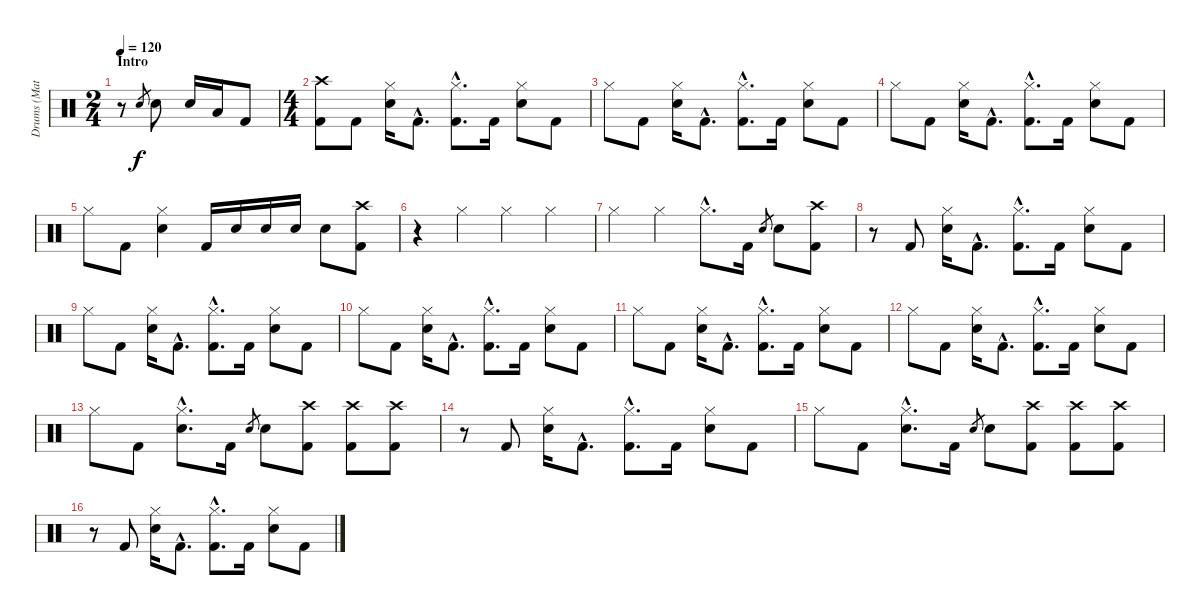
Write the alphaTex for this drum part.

\track ("Drums (Matt)" "Drums (Mat") {instrument percussion}
\staff {score}
\articulation defaults
\ts (2 4)
\section ("" "Intro")
\tempo 120
\clef neutral
\ks c
r.8{dy f} "Snare (hit) 2".8{gr} "Snare (hit) 2".8 "Snare (hit) 2".16 "Low Tom (hit)".16 "Kick (hit) 2".8 |
\ts (4 4)
("Crash high (hit)" "Kick (hit) 2").8 "Kick (hit) 2".8 ("Hi-Hat (closed)" "Snare (hit) 2").16 "Kick (hit) 2"{hac}.8{d} ("Hi-Hat (closed)"{hac} "Kick (hit) 2"{hac}).8{d} "Kick (hit) 2".16 ("Hi-Hat (closed)" "Snare (hit) 2").8 "Kick (hit) 2".8 |
"Hi-Hat (closed)".8 "Kick (hit) 2".8 ("Hi-Hat (closed)" "Snare (hit) 2").16 "Kick (hit) 2"{hac}.8{d} ("Hi-Hat (closed)"{hac} "Kick (hit) 2"{hac}).8{d} "Kick (hit) 2".16 ("Hi-Hat (closed)" "Snare (hit) 2").8 "Kick (hit) 2".8 |
"Hi-Hat (closed)".8 "Kick (hit) 2".8 ("Hi-Hat (closed)" "Snare (hit) 2").16 "Kick (hit) 2"{hac}.8{d} ("Hi-Hat (closed)"{hac} "Kick (hit) 2"{hac}).8{d} "Kick (hit) 2".16 ("Hi-Hat (closed)" "Snare (hit) 2").8 "Kick (hit) 2".8 |
"Hi-Hat (closed)".8 "Kick (hit) 2".8 ("Hi-Hat (closed)" "Snare (hit) 2").4 "Kick (hit) 2".16 "Snare (hit) 2".16 "Snare (hit) 2".16 "Snare (hit) 2".16 "Snare (hit) 2".8 ("Crash high (hit)" "Kick (hit) 2").8 |
r.4 "Hi-Hat (closed)".4 "Hi-Hat (closed)".4 "Hi-Hat (closed)".4 |
"Hi-Hat (closed)".4 "Hi-Hat (closed)".4 "Hi-Hat (closed)"{hac}.8{d} "Kick (hit) 2".16 "Snare (hit) 2".8{gr} "Snare (hit) 2".8 ("Crash high (hit)" "Kick (hit) 2").8 |
r.8 "Kick (hit) 2".8 ("Hi-Hat (closed)" "Snare (hit) 2").16 "Kick (hit) 2"{hac}.8{d} ("Hi-Hat (closed)"{hac} "Kick (hit) 2"{hac}).8{d} "Kick (hit) 2".16 ("Hi-Hat (closed)" "Snare (hit) 2").8 "Kick (hit) 2".8 |
"Hi-Hat (closed)".8 "Kick (hit) 2".8 ("Hi-Hat (closed)" "Snare (hit) 2").16 "Kick (hit) 2"{hac}.8{d} ("Hi-Hat (closed)"{hac} "Kick (hit) 2"{hac}).8{d} "Kick (hit) 2".16 ("Hi-Hat (closed)" "Snare (hit) 2").8 "Kick (hit) 2".8 |
"Hi-Hat (closed)".8 "Kick (hit) 2".8 ("Hi-Hat (closed)" "Snare (hit) 2").16 "Kick (hit) 2"{hac}.8{d} ("Hi-Hat (closed)"{hac} "Kick (hit) 2"{hac}).8{d} "Kick (hit) 2".16 ("Hi-Hat (closed)" "Snare (hit) 2").8 "Kick (hit) 2".8 |
"Hi-Hat (closed)".8 "Kick (hit) 2".8 ("Hi-Hat (closed)" "Snare (hit) 2").16 "Kick (hit) 2"{hac}.8{d} ("Hi-Hat (closed)"{hac} "Kick (hit) 2"{hac}).8{d} "Kick (hit) 2".16 ("Hi-Hat (closed)" "Snare (hit) 2").8 "Kick (hit) 2".8 |
"Hi-Hat (closed)".8 "Kick (hit) 2".8 ("Hi-Hat (closed)" "Snare (hit) 2").16 "Kick (hit) 2"{hac}.8{d} ("Hi-Hat (closed)"{hac} "Kick (hit) 2"{hac}).8{d} "Kick (hit) 2".16 ("Hi-Hat (closed)" "Snare (hit) 2").8 "Kick (hit) 2".8 |
"Hi-Hat (closed)".8 "Kick (hit) 2".8 ("Hi-Hat (closed)"{hac} "Snare (hit) 2"{hac}).8{d} "Kick (hit) 2".16 "Snare (hit) 2".8{gr} "Snare (hit) 2".8 ("Crash high (hit)" "Kick (hit) 2").8 ("Crash high (hit)" "Kick (hit) 2").8 ("Crash high (hit)" "Kick (hit) 2").8 |
r.8 "Kick (hit) 2".8 ("Hi-Hat (closed)" "Snare (hit) 2").16 "Kick (hit) 2"{hac}.8{d} ("Hi-Hat (closed)"{hac} "Kick (hit) 2"{hac}).8{d} "Kick (hit) 2".16 ("Hi-Hat (closed)" "Snare (hit) 2").8 "Kick (hit) 2".8 |
"Hi-Hat (closed)".8 "Kick (hit) 2".8 ("Hi-Hat (closed)"{hac} "Snare (hit) 2"{hac}).8{d} "Kick (hit) 2".16 "Snare (hit) 2".8{gr} "Snare (hit) 2".8 ("Crash high (hit)" "Kick (hit) 2").8 ("Crash high (hit)" "Kick (hit) 2").8 ("Crash high (hit)" "Kick (hit) 2").8 |
r.8 "Kick (hit) 2".8 ("Hi-Hat (closed)" "Snare (hit) 2").16 "Kick (hit) 2"{hac}.8{d} ("Hi-Hat (closed)"{hac} "Kick (hit) 2"{hac}).8{d} "Kick (hit) 2".16 ("Hi-Hat (closed)" "Snare (hit) 2").8 "Kick (hit) 2".8
